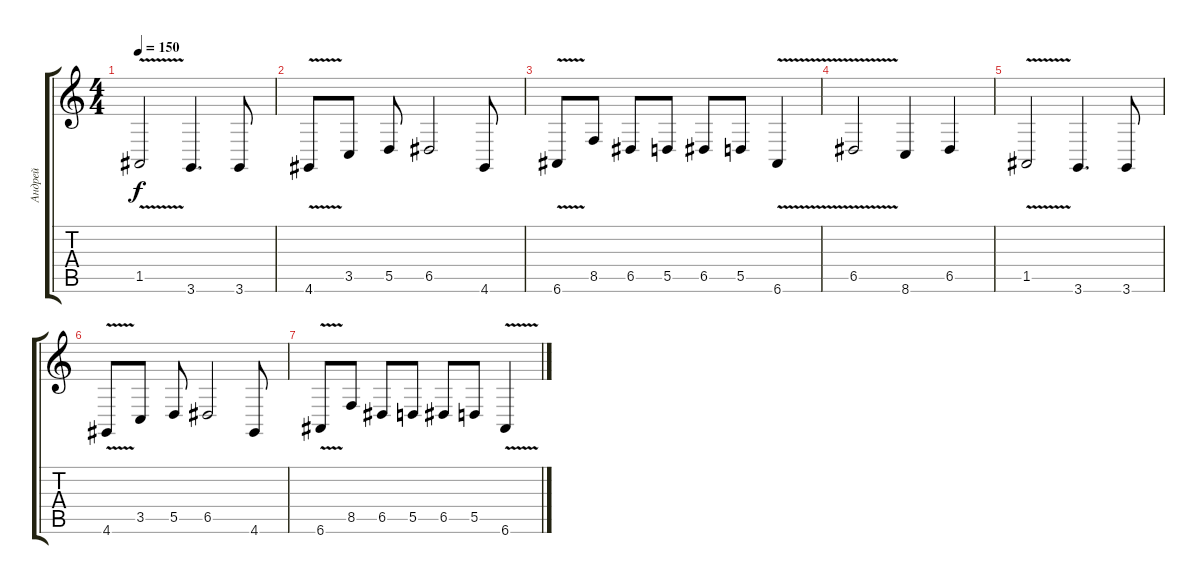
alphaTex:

\track ("Андрей" "Андрей") {instrument viola}
\staff {score tabs}
\tuning (E4 B3 G3 D3 A2 E2) {hide}
\ts (4 4)
\tempo 150
\clef g2
\ks c
1.5{v}.2{dy f} 3.6.4{d} 3.6.8 |
4.6{v}.8 3.5.8 5.5.8 6.5.2 4.6.8 |
6.6{v}.8 8.5.8 6.5.8 5.5.8 6.5.8 5.5.8 6.6{v}.4 |
6.5{v}.2 8.6.4 6.5.4 |
1.5{v}.2 3.6.4{d} 3.6.8 |
4.6{v}.8 3.5.8 5.5.8 6.5.2 4.6.8 |
6.6{v}.8 8.5.8 6.5.8 5.5.8 6.5.8 5.5.8 6.6{v}.4
